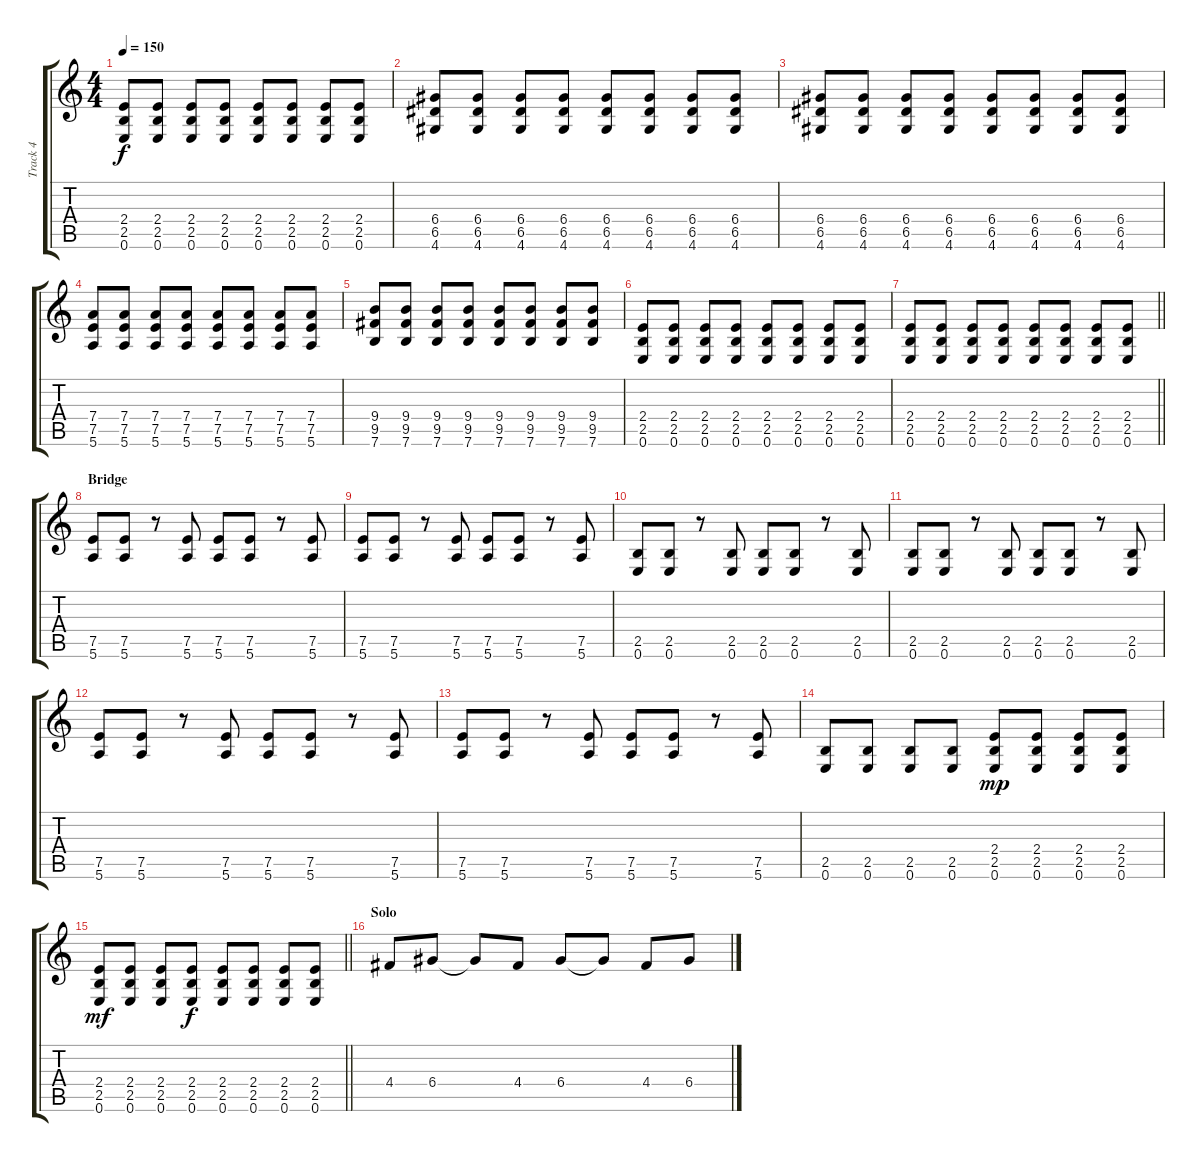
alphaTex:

\track ("Track 4" "Track 4") {instrument overdrivenguitar}
\staff {score tabs}
\tuning (E4 B3 G3 D3 A2 E2) {hide}
\ts (4 4)
\tempo 150
\clef g2
\ks c
(2.4 2.5 0.6).8{dy f} (2.4 2.5 0.6).8 (2.4 2.5 0.6).8 (2.4 2.5 0.6).8 (2.4 2.5 0.6).8 (2.4 2.5 0.6).8 (2.4 2.5 0.6).8 (2.4 2.5 0.6).8 |
(6.4 6.5 4.6).8 (6.4 6.5 4.6).8 (6.4 6.5 4.6).8 (6.4 6.5 4.6).8 (6.4 6.5 4.6).8 (6.4 6.5 4.6).8 (6.4 6.5 4.6).8 (6.4 6.5 4.6).8 |
(6.4 6.5 4.6).8 (6.4 6.5 4.6).8 (6.4 6.5 4.6).8 (6.4 6.5 4.6).8 (6.4 6.5 4.6).8 (6.4 6.5 4.6).8 (6.4 6.5 4.6).8 (6.4 6.5 4.6).8 |
(7.4 7.5 5.6).8 (7.4 7.5 5.6).8 (7.4 7.5 5.6).8 (7.4 7.5 5.6).8 (7.4 7.5 5.6).8 (7.4 7.5 5.6).8 (7.4 7.5 5.6).8 (7.4 7.5 5.6).8 |
(9.4 9.5 7.6).8 (9.4 9.5 7.6).8 (9.4 9.5 7.6).8 (9.4 9.5 7.6).8 (9.4 9.5 7.6).8 (9.4 9.5 7.6).8 (9.4 9.5 7.6).8 (9.4 9.5 7.6).8 |
(2.4 2.5 0.6).8 (2.4 2.5 0.6).8 (2.4 2.5 0.6).8 (2.4 2.5 0.6).8 (2.4 2.5 0.6).8 (2.4 2.5 0.6).8 (2.4 2.5 0.6).8 (2.4 2.5 0.6).8 |
\barLineRight lightlight
(2.4 2.5 0.6).8 (2.4 2.5 0.6).8 (2.4 2.5 0.6).8 (2.4 2.5 0.6).8 (2.4 2.5 0.6).8 (2.4 2.5 0.6).8 (2.4 2.5 0.6).8 (2.4 2.5 0.6).8 |
\section ("" "Bridge")
(7.5 5.6).8{volume 11} (7.5 5.6).8 r.8 (7.5 5.6).8 (7.5 5.6).8 (7.5 5.6).8 r.8 (7.5 5.6).8 |
(7.5 5.6).8 (7.5 5.6).8 r.8 (7.5 5.6).8 (7.5 5.6).8 (7.5 5.6).8 r.8 (7.5 5.6).8 |
(2.5 0.6).8 (2.5 0.6).8 r.8 (2.5 0.6).8 (2.5 0.6).8 (2.5 0.6).8 r.8 (2.5 0.6).8 |
(2.5 0.6).8 (2.5 0.6).8 r.8 (2.5 0.6).8 (2.5 0.6).8 (2.5 0.6).8 r.8 (2.5 0.6).8 |
(7.5 5.6).8 (7.5 5.6).8 r.8 (7.5 5.6).8 (7.5 5.6).8 (7.5 5.6).8 r.8 (7.5 5.6).8 |
(7.5 5.6).8 (7.5 5.6).8 r.8 (7.5 5.6).8 (7.5 5.6).8 (7.5 5.6).8 r.8 (7.5 5.6).8 |
(2.5 0.6).8 (2.5 0.6).8 (2.5 0.6).8 (2.5 0.6).8 (2.4 2.5 0.6).8{dy mp} (2.4 2.5 0.6).8 (2.4 2.5 0.6).8 (2.4 2.5 0.6).8 |
\barLineRight lightlight
(2.4 2.5 0.6).8{dy mf} (2.4 2.5 0.6).8 (2.4 2.5 0.6).8 (2.4 2.5 0.6).8{dy f} (2.4 2.5 0.6).8 (2.4 2.5 0.6).8 (2.4 2.5 0.6).8 (2.4 2.5 0.6).8 |
\section ("" "Solo")
4.4.8{volume 16 instrument distortionguitar} 6.4.8 6.4{t}.8 4.4.8 6.4.8 6.4{t}.8 4.4.8 6.4.8
